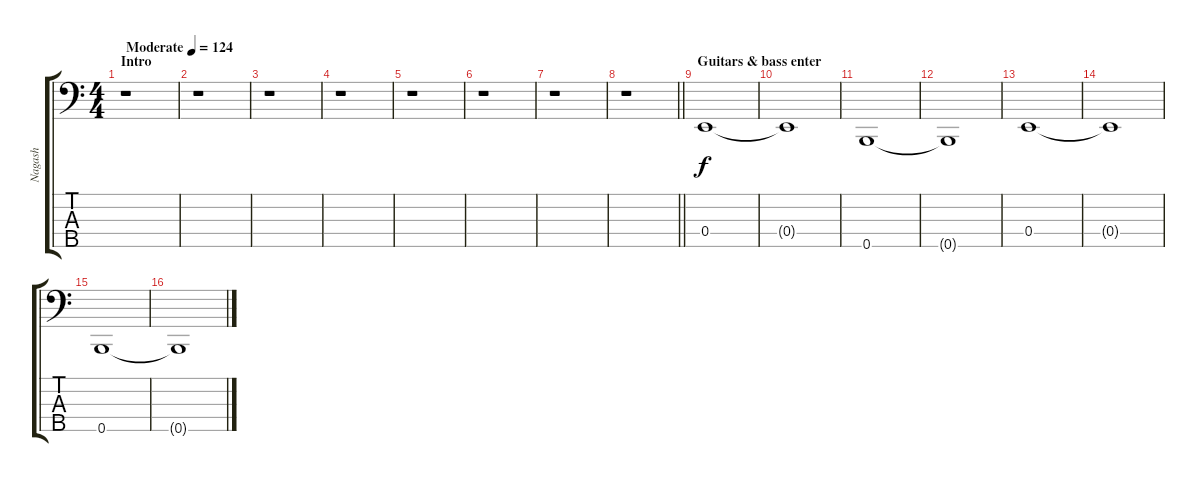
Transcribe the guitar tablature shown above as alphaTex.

\track ("Nagash" "Nagash") {instrument electricbasspick}
\staff {score tabs}
\tuning (G2 D2 A1 E1 B0) {hide}
\ts (4 4)
\section ("" "Intro")
\tempo (124 "Moderate")
\clef f4
\ks c
r.1{dy f instrument electricbasspick} |
r.1 |
r.1 |
r.1 |
r.1 |
r.1 |
r.1 |
\barLineRight lightlight
r.1 |
\section ("" "Guitars & bass enter")
0.4.1 |
0.4{t}.1 |
0.5.1 |
0.5{t}.1 |
0.4.1 |
0.4{t}.1 |
0.5.1 |
0.5{t}.1
